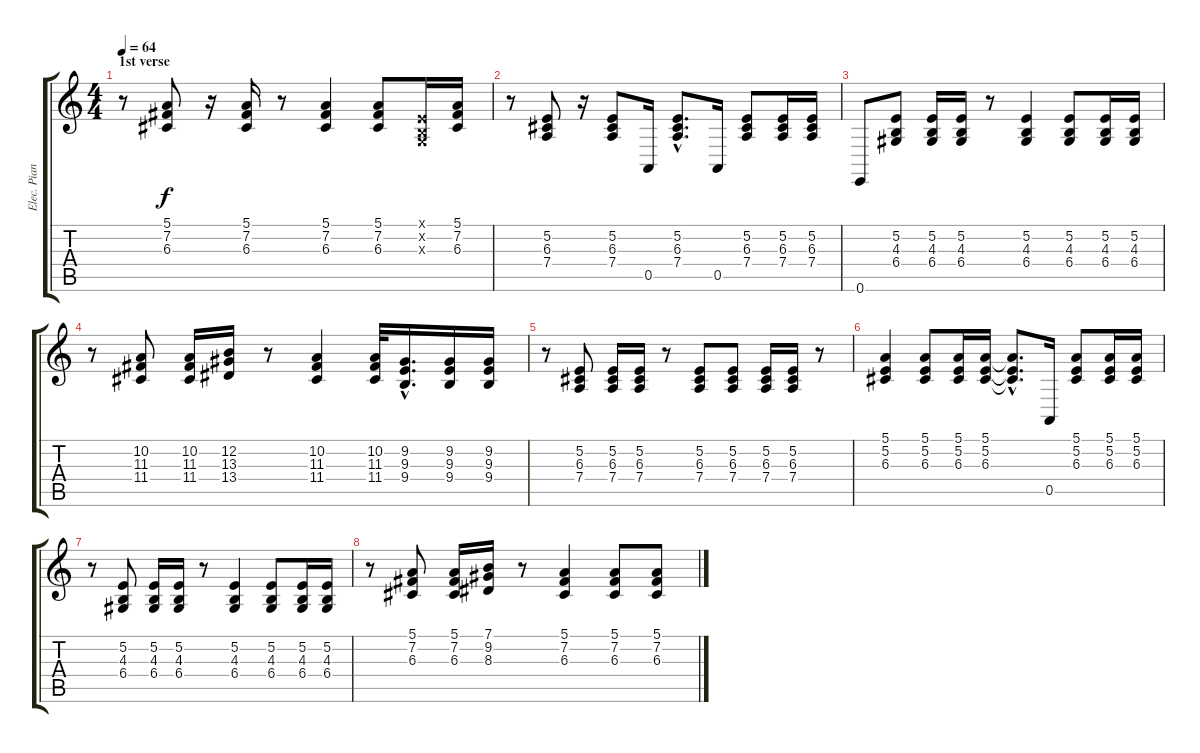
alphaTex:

\track ("Elec. Piano" "Elec. Pian") {instrument electricgrandpiano}
\staff {score tabs}
\tuning (E4 B3 G3 D3 A2 E2) {hide}
\ts (4 4)
\section ("" "1st verse")
\tempo 64
\clef g2
\ks c
r.8{dy f} (5.1 7.2 6.3).8 r.16 (5.1 7.2 6.3).16 r.8 (5.1 7.2 6.3).4 (5.1 7.2 6.3).8 (0.1{x} 0.2{x} 0.3{x}).16 (5.1 7.2 6.3).16 |
r.8 (5.2 6.3 7.4).8 r.16 (5.2 6.3 7.4).8 0.5.16 (5.2{hac} 6.3{hac} 7.4{hac}).8{d} 0.5.16 (5.2 6.3 7.4).8 (5.2 6.3 7.4).16 (5.2 6.3 7.4).16 |
0.6.8 (5.2 4.3 6.4).8 (5.2 4.3 6.4).16 (5.2 4.3 6.4).16 r.8 (5.2 4.3 6.4).4 (5.2 4.3 6.4).8 (5.2 4.3 6.4).16 (5.2 4.3 6.4).16 |
r.8 (10.2 11.3 11.4).8 (10.2 11.3 11.4).16 (12.2 13.3 13.4).16 r.8 (10.2 11.3 11.4).4 (10.2 11.3 11.4).32 (9.2{hac} 9.3{hac} 9.4{hac}).16{d} (9.2 9.3 9.4).16 (9.2 9.3 9.4).16 |
r.8 (5.2 6.3 7.4).8 (5.2 6.3 7.4).16 (5.2 6.3 7.4).16 r.8 (5.2 6.3 7.4).8 (5.2 6.3 7.4).8 (5.2 6.3 7.4).16 (5.2 6.3 7.4).16 r.8 |
(5.1 5.2 6.3).4 (5.1 5.2 6.3).8 (5.1 5.2 6.3).16 (5.1 5.2 6.3).16 (5.1{hac t} 5.2{hac t} 6.3{hac t}).8{d} 0.5.16 (5.1 5.2 6.3).8 (5.1 5.2 6.3).16 (5.1 5.2 6.3).16 |
r.8 (5.2 4.3 6.4).8 (5.2 4.3 6.4).16 (5.2 4.3 6.4).16 r.8 (5.2 4.3 6.4).4 (5.2 4.3 6.4).8 (5.2 4.3 6.4).16 (5.2 4.3 6.4).16 |
r.8 (5.1 7.2 6.3).8 (5.1 7.2 6.3).16 (7.1 9.2 8.3).16 r.8 (5.1 7.2 6.3).4 (5.1 7.2 6.3).8 (5.1 7.2 6.3).8
